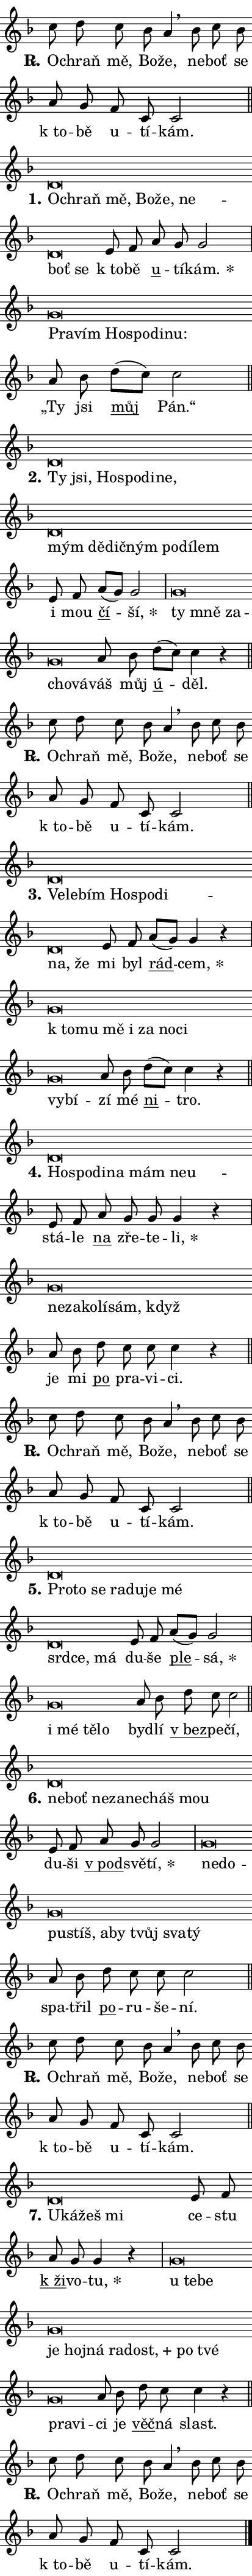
\version "2.22.1"
\header { tagline = "" }
\paper {
  indent = 0\cm
  top-margin = 0\cm
  right-margin = 0\cm
  bottom-margin = 0\cm
  left-margin = 0\cm
  paper-width = 7\cm
  page-breaking = #ly:one-page-breaking
  system-system-spacing.basic-distance = #11
  score-system-spacing.basic-distance = #11
  ragged-last = ##f
}


%% Author: Thomas Morley
%% https://lists.gnu.org/archive/html/lilypond-user/2020-05/msg00002.html
#(define (line-position grob)
"Returns position of @var[grob} in current system:
   @code{'start}, if at first time-step
   @code{'end}, if at last time-step
   @code{'middle} otherwise
"
  (let* ((col (ly:item-get-column grob))
         (ln (ly:grob-object col 'left-neighbor))
         (rn (ly:grob-object col 'right-neighbor))
         (col-to-check-left (if (ly:grob? ln) ln col))
         (col-to-check-right (if (ly:grob? rn) rn col))
         (break-dir-left
           (and
             (ly:grob-property col-to-check-left 'non-musical #f)
             (ly:item-break-dir col-to-check-left)))
         (break-dir-right
           (and
             (ly:grob-property col-to-check-right 'non-musical #f)
             (ly:item-break-dir col-to-check-right))))
        (cond ((eqv? 1 break-dir-left) 'start)
              ((eqv? -1 break-dir-right) 'end)
              (else 'middle))))

#(define (tranparent-at-line-position vctor)
  (lambda (grob)
  "Relying on @code{line-position} select the relevant enry from @var{vctor}.
Used to determine transparency,"
    (case (line-position grob)
      ((end) (not (vector-ref vctor 0)))
      ((middle) (not (vector-ref vctor 1)))
      ((start) (not (vector-ref vctor 2))))))

noteHeadBreakVisibility =
#(define-music-function (break-visibility)(vector?)
"Makes @code{NoteHead}s transparent relying on @var{break-visibility}"
#{
  \override NoteHead.transparent =
    #(tranparent-at-line-position break-visibility)
#})

#(define delete-ledgers-for-transparent-note-heads
  (lambda (grob)
    "Reads whether a @code{NoteHead} is transparent.
If so this @code{NoteHead} is removed from @code{'note-heads} from
@var{grob}, which is supposed to be @code{LedgerLineSpanner}.
As a result ledgers are not printed for this @code{NoteHead}"
    (let* ((nhds-array (ly:grob-object grob 'note-heads))
           (nhds-list
             (if (ly:grob-array? nhds-array)
                 (ly:grob-array->list nhds-array)
                 '()))
           ;; Relies on the transparent-property being done before
           ;; Staff.LedgerLineSpanner.after-line-breaking is executed.
           ;; This is fragile ...
           (to-keep
             (remove
               (lambda (nhd)
                 (ly:grob-property nhd 'transparent #f))
               nhds-list)))
      ;; TODO find a better method to iterate over grob-arrays, similiar
      ;; to filter/remove etc for lists
      ;; For now rebuilt from scratch
      (set! (ly:grob-object grob 'note-heads)  '())
      (for-each
        (lambda (nhd)
          (ly:pointer-group-interface::add-grob grob 'note-heads nhd))
        to-keep))))

hideNotes = {
  \noteHeadBreakVisibility #begin-of-line-visible
}
unHideNotes = {
  \noteHeadBreakVisibility #all-visible
}

% work-around for resetting accidentals
% https://lilypond.org/doc/v2.23/Documentation/notation/displaying-rhythms#unmetered-music
cadenzaMeasure = {
  \cadenzaOff
  \partial 1024 s1024
  \cadenzaOn
}

#(define-markup-command (accent layout props text) (markup?)
  "Underline accented syllable"
  (interpret-markup layout props
    #{\markup \override #'(offset . 4.3) \underline { #text }#}))

responsum = \markup \concat {
  "R" \hspace #-1.05 \path #0.1 #'((moveto 0 0.07) (lineto 0.9 0.8)) \hspace #0.05 "."
}

\layout {
    \context {
        \Staff
        \remove "Time_signature_engraver"
        \override LedgerLineSpanner.after-line-breaking = #delete-ledgers-for-transparent-note-heads
    }
    \context {
        \Voice {
            \override NoteHead.output-attributes = #'((class . "notehead"))
            \override Hairpin.height = #0.55
        }
    }
    \context {
        \Lyrics {
            \override StanzaNumber.output-attributes = #'((class . "stanzanumber"))
            \override LyricSpace.minimum-distance = #0.9
            \override LyricText.font-name = #"TeX Gyre Schola"
            \override LyricText.font-size = 1
            \override StanzaNumber.font-name = #"TeX Gyre Schola Bold"
            \override StanzaNumber.font-size = 1
        }
    }
}

% magnetic-lyrics.ily
%
%   written by
%     Jean Abou Samra <jean@abou-samra.fr>
%     Werner Lemberg <wl@gnu.org>
%
%   adapted by
%     Jiri Hon <jiri.hon@gmail.com>
%
% Version 2022-Apr-15

% https://www.mail-archive.com/lilypond-user@gnu.org/msg149350.html

#(define (Left_hyphen_pointer_engraver context)
   "Collect syllable-hyphen-syllable occurrences in lyrics and store
them in properties.  This engraver only looks to the left.  For
example, if the lyrics input is @code{foo -- bar}, it does the
following.

@itemize @bullet
@item
Set the @code{text} property of the @code{LyricHyphen} grob between
@q{foo} and @q{bar} to @code{foo}.

@item
Set the @code{left-hyphen} property of the @code{LyricText} grob with
text @q{foo} to the @code{LyricHyphen} grob between @q{foo} and
@q{bar}.
@end itemize

Use this auxiliary engraver in combination with the
@code{lyric-@/text::@/apply-@/magnetic-@/offset!} hook."
   (let ((hyphen #f)
         (text #f))
     (make-engraver
      (acknowledgers
       ((lyric-syllable-interface engraver grob source-engraver)
        (set! text grob)))
      (end-acknowledgers
       ((lyric-hyphen-interface engraver grob source-engraver)
        ;(when (not (grob::has-interface grob 'lyric-space-interface))
          (set! hyphen grob)));)
      ((stop-translation-timestep engraver)
       (when (and text hyphen)
         (ly:grob-set-object! text 'left-hyphen hyphen))
       (set! text #f)
       (set! hyphen #f)))))

#(define (lyric-text::apply-magnetic-offset! grob)
   "If the space between two syllables is less than the value in
property @code{LyricText@/.details@/.squash-threshold}, move the right
syllable to the left so that it gets concatenated with the left
syllable.

Use this function as a hook for
@code{LyricText@/.after-@/line-@/breaking} if the
@code{Left_@/hyphen_@/pointer_@/engraver} is active."
   (let ((hyphen (ly:grob-object grob 'left-hyphen #f)))
     (when hyphen
       (let ((left-text (ly:spanner-bound hyphen LEFT)))
         (when (grob::has-interface left-text 'lyric-syllable-interface)
           (let* ((common (ly:grob-common-refpoint grob left-text X))
                  (this-x-ext (ly:grob-extent grob common X))
                  (left-x-ext
                   (begin
                     ;; Trigger magnetism for left-text.
                     (ly:grob-property left-text 'after-line-breaking)
                     (ly:grob-extent left-text common X)))
                  ;; `delta` is the gap width between two syllables.
                  (delta (- (interval-start this-x-ext)
                            (interval-end left-x-ext)))
                  (details (ly:grob-property grob 'details))
                  (threshold (assoc-get 'squash-threshold details 0.2)))
             (when (< delta threshold)
               (let* (;; We have to manipulate the input text so that
                      ;; ligatures crossing syllable boundaries are not
                      ;; disabled.  For languages based on the Latin
                      ;; script this is essentially a beautification.
                      ;; However, for non-Western scripts it can be a
                      ;; necessity.
                      (lt (ly:grob-property left-text 'text))
                      (rt (ly:grob-property grob 'text))
                      (is-space (grob::has-interface hyphen 'lyric-space-interface))
                      (space (if is-space " " ""))
                      (space-markup (grob-interpret-markup grob " "))
                      (space-size (interval-length (ly:stencil-extent space-markup X)))
                      (extra-delta (if is-space space-size 0))
                      ;; Append new syllable.
                      (ltrt-space (if (and (string? lt) (string? rt))
                                (string-append lt space rt)
                                (make-concat-markup (list lt space rt))))
                      ;; Right-align `ltrt` to the right side.
                      (ltrt-space-markup (grob-interpret-markup
                               grob
                               (make-translate-markup
                                (cons (interval-length this-x-ext) 0)
                                (make-right-align-markup ltrt-space)))))
                 (begin
                   ;; Don't print `left-text`.
                   (ly:grob-set-property! left-text 'stencil #f)
                   ;; Set text and stencil (which holds all collected
                   ;; syllables so far) and shift it to the left.
                   (ly:grob-set-property! grob 'text ltrt-space)
                   (ly:grob-set-property! grob 'stencil ltrt-space-markup)
                   (ly:grob-translate-axis! grob (- (- delta extra-delta)) X))))))))))


#(define (lyric-hyphen::displace-bounds-first grob)
   ;; Make very sure this callback isn't triggered too early.
   (let ((left (ly:spanner-bound grob LEFT))
         (right (ly:spanner-bound grob RIGHT)))
     (ly:grob-property left 'after-line-breaking)
     (ly:grob-property right 'after-line-breaking)
     (ly:lyric-hyphen::print grob)))

squashThreshold = #0.4

\layout {
  \context {
    \Lyrics
    \consists #Left_hyphen_pointer_engraver
    \override LyricText.after-line-breaking =
      #lyric-text::apply-magnetic-offset!
    \override LyricHyphen.stencil = #lyric-hyphen::displace-bounds-first
    \override LyricText.details.squash-threshold = \squashThreshold
    \override LyricHyphen.minimum-distance = 0
    \override LyricHyphen.minimum-length = \squashThreshold
  }
}

squash = \override LyricText.details.squash-threshold = 9999
unSquash = \override LyricText.details.squash-threshold = \squashThreshold

left = \override LyricText.self-alignment-X = #LEFT
unLeft = \revert LyricText.self-alignment-X

starOffset = #(lambda (grob) 
                (let ((x_offset (ly:self-alignment-interface::aligned-on-x-parent grob)))
                  (if (= x_offset 0) 0 (+ x_offset 1.2))))

star = #(define-music-function (syllable)(string?)
"Append star separator at the end of a syllable"
#{
  \once \override LyricText.X-offset = #starOffset
  \lyricmode { \markup {
    #syllable
    \override #'((font-name . "TeX Gyre Schola Bold")) \hspace #0.2 \lower #0.65 \larger "*"
  } }
#})

starAccent = #(define-music-function (syllable)(string?)
"Append star separator at the end of a syllable and make accent"
#{
  \once \override LyricText.X-offset = #starOffset
  \lyricmode { \markup {
    \accent #syllable
    \override #'((font-name . "TeX Gyre Schola Bold")) \hspace #0.2 \lower #0.65 \larger "*"
  } }
#})

breath = #(define-music-function (syllable)(string?)
"Append breathing indicator at the end of a syllable"
#{
  \lyricmode { \markup { #syllable "+" } }
#})

optionalBreath = #(define-music-function (syllable)(string?)
"Append optional breathing indicator at the end of a syllable"
#{
  \lyricmode { \markup { #syllable "(+)" } }
#})


\score {
    <<
        \new Voice = "melody" { \cadenzaOn \key f \major \relative { c''8 d c bes a4 \breathe \bar "" bes8 c bes \bar "" a g \bar "" f c c2 \cadenzaMeasure \bar "||" \break }
\relative { d'\breve*1/16 \hideNotes \breve*1/16 \bar "" \breve*1/16 \bar "" \breve*1/16 \bar "" \breve*1/16 \bar "" \breve*1/16 \bar "" \breve*1/16 \breve*1/16 \bar "" \unHideNotes e8 f \bar "" a g g2 \cadenzaMeasure \bar "|" g\breve*1/16 \hideNotes \breve*1/16 \bar "" \breve*1/16 \bar "" \breve*1/16 \bar "" \breve*1/16 \breve*1/16 \bar "" \unHideNotes a8 bes \bar "" d[( c)] c2 \cadenzaMeasure \bar "||" \break }
\relative { d'\breve*1/16 \hideNotes \breve*1/16 \bar "" \breve*1/16 \bar "" \breve*1/16 \bar "" \breve*1/16 \bar "" \breve*1/16 \bar "" \breve*1/16 \bar "" \breve*1/16 \bar "" \breve*1/16 \bar "" \breve*1/16 \bar "" \breve*1/16 \bar "" \breve*1/16 \breve*1/16 \bar "" \unHideNotes e8 f \bar "" a[( g)] g2 \cadenzaMeasure \bar "|" g\breve*1/16 \hideNotes \breve*1/16 \bar "" \breve*1/16 \bar "" \breve*1/16 \breve*1/16 \bar "" \unHideNotes a8 bes \bar "" d[( c)] c4 r \cadenzaMeasure \bar "||" \break }
\relative { c''8 d c bes a4 \breathe \bar "" bes8 c bes \bar "" a g \bar "" f c c2 \cadenzaMeasure \bar "||" \break }
\relative { d'\breve*1/16 \hideNotes \breve*1/16 \bar "" \breve*1/16 \bar "" \breve*1/16 \bar "" \breve*1/16 \bar "" \breve*1/16 \bar "" \breve*1/16 \breve*1/16 \bar "" \unHideNotes e8 f \bar "" a[( g)] g4 r \cadenzaMeasure \bar "|" g\breve*1/16 \hideNotes \breve*1/16 \bar "" \breve*1/16 \bar "" \breve*1/16 \bar "" \breve*1/16 \bar "" \breve*1/16 \bar "" \breve*1/16 \bar "" \breve*1/16 \breve*1/16 \bar "" \unHideNotes a8 bes \bar "" d[( c)] c4 r \cadenzaMeasure \bar "||" \break }
\relative { d'\breve*1/16 \hideNotes \breve*1/16 \bar "" \breve*1/16 \bar "" \breve*1/16 \bar "" \breve*1/16 \bar "" \breve*1/16 \breve*1/16 \bar "" \unHideNotes e8 f \bar "" a g g g4 r \cadenzaMeasure \bar "|" g\breve*1/16 \hideNotes \breve*1/16 \bar "" \breve*1/16 \bar "" \breve*1/16 \bar "" \breve*1/16 \breve*1/16 \bar "" \unHideNotes a8 bes \bar "" d c c c4 r \cadenzaMeasure \bar "||" \break }
\relative { c''8 d c bes a4 \breathe \bar "" bes8 c bes \bar "" a g \bar "" f c c2 \cadenzaMeasure \bar "||" \break }
\relative { d'\breve*1/16 \hideNotes \breve*1/16 \bar "" \breve*1/16 \bar "" \breve*1/16 \bar "" \breve*1/16 \bar "" \breve*1/16 \bar "" \breve*1/16 \bar "" \breve*1/16 \bar "" \breve*1/16 \breve*1/16 \bar "" \unHideNotes e8 f \bar "" a[( g)] g2 \cadenzaMeasure \bar "|" g\breve*1/16 \hideNotes \breve*1/16 \bar "" \breve*1/16 \breve*1/16 \bar "" \unHideNotes a8 bes \bar "" d c c2 \cadenzaMeasure \bar "||" \break }
\relative { d'\breve*1/16 \hideNotes \breve*1/16 \bar "" \breve*1/16 \bar "" \breve*1/16 \bar "" \breve*1/16 \bar "" \breve*1/16 \breve*1/16 \bar "" \unHideNotes e8 f \bar "" a g g2 \cadenzaMeasure \bar "|" g\breve*1/16 \hideNotes \breve*1/16 \bar "" \breve*1/16 \bar "" \breve*1/16 \bar "" \breve*1/16 \bar "" \breve*1/16 \bar "" \breve*1/16 \bar "" \breve*1/16 \breve*1/16 \bar "" \unHideNotes a8 bes \bar "" d c c c2 \cadenzaMeasure \bar "||" \break }
\relative { c''8 d c bes a4 \breathe \bar "" bes8 c bes \bar "" a g \bar "" f c c2 \cadenzaMeasure \bar "||" \break }
\relative { d'\breve*1/16 \hideNotes \breve*1/16 \bar "" \breve*1/16 \breve*1/16 \bar "" \unHideNotes e8 f \bar "" a g g4 r \cadenzaMeasure \bar "|" g\breve*1/16 \hideNotes \breve*1/16 \bar "" \breve*1/16 \bar "" \breve*1/16 \bar "" \breve*1/16 \bar "" \breve*1/16 \bar "" \breve*1/16 \bar "" \breve*1/16 \bar "" \breve*1/16 \bar "" \breve*1/16 \bar "" \breve*1/16 \breve*1/16 \bar "" \unHideNotes a8 bes \bar "" d c c4 r \cadenzaMeasure \bar "||" \break }
\relative { c''8 d c bes a4 \breathe \bar "" bes8 c bes \bar "" a g \bar "" f c c2 \cadenzaMeasure \bar "||" \break } \bar "|." }
        \new Lyrics \lyricsto "melody" { \lyricmode { \set stanza = \responsum
O -- chraň mě, Bo -- že, ne -- boť se "k to" -- bě u -- tí -- kám.
\set stanza = "1."
\left O -- \squash chraň mě, Bo -- že, ne -- boť se \unLeft \unSquash "k to" -- bě \markup \accent u -- tí -- \star kám. \left Pra -- \squash vím Ho -- spo -- di -- nu: \unLeft \unSquash „Ty jsi \markup \accent můj Pán.“
\set stanza = "2."
\left Ty \squash jsi, Ho -- spo -- di -- ne, mým dě -- dič -- ným po -- dí -- lem \unLeft \unSquash i mou \markup \accent čí -- \star ší, \left ty \squash mně za -- cho -- vá -- \unLeft \unSquash váš můj \markup \accent ú -- děl.
\set stanza = \responsum
O -- chraň mě, Bo -- že, ne -- boť se "k to" -- bě u -- tí -- kám.
\set stanza = "3."
\left Ve -- \squash le -- bím Ho -- spo -- di -- na, že \unLeft \unSquash mi byl \markup \accent rád -- \star cem, \left "k to" -- \squash mu mě i za no -- ci vy -- bí -- \unLeft \unSquash zí mé \markup \accent ni -- tro.
\set stanza = "4."
\left Ho -- \squash spo -- di -- na mám ne -- u -- \unLeft \unSquash stá -- le \markup \accent na zře -- te -- \star li, \left ne -- \squash za -- ko -- lí -- sám, když \unLeft \unSquash je mi \markup \accent po pra -- vi -- ci.
\set stanza = \responsum
O -- chraň mě, Bo -- že, ne -- boť se "k to" -- bě u -- tí -- kám.
\set stanza = "5."
\left Pro -- \squash to se ra -- du -- je mé srd -- ce, má \unLeft \unSquash du -- še \markup \accent ple -- \star sá, \left i \squash mé tě -- lo \unLeft \unSquash byd -- lí \markup \accent "v bez" -- pe -- čí,
\set stanza = "6."
\left ne -- \squash boť ne -- za -- ne -- cháš mou \unLeft \unSquash du -- ši \markup \accent "v pod" -- svě -- \star tí, \left ne -- \squash do -- pu -- stíš, a -- by tvůj sva -- tý \unLeft \unSquash spa -- třil \markup \accent po -- ru -- še -- ní.
\set stanza = \responsum
O -- chraň mě, Bo -- že, ne -- boť se "k to" -- bě u -- tí -- kám.
\set stanza = "7."
\left U -- \squash ká -- žeš mi \unLeft \unSquash ce -- stu \markup \accent "k ži" -- vo -- \star tu, \left u \squash te -- be je hoj -- ná ra -- \breath "dost," po tvé pra -- vi -- \unLeft \unSquash ci je \markup \accent věč -- ná slast.
\set stanza = \responsum
O -- chraň mě, Bo -- že, ne -- boť se "k to" -- bě u -- tí -- kám. } }
    >>
    \layout {}
}
